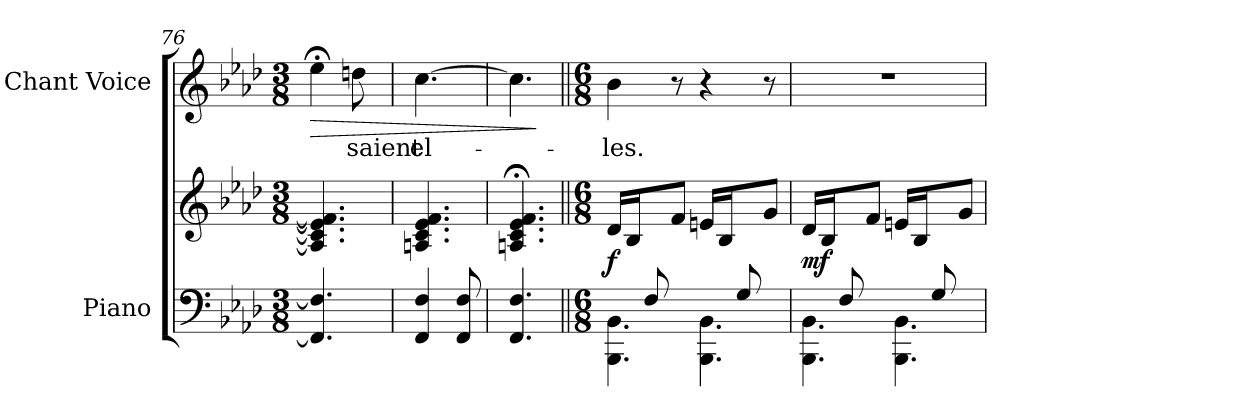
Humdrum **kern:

**kern	**kern	**dynam	**kern	**text	**dynam
*part2	*part2	*part2	*part1	*part1	*part1
*staff3	*staff2	*staff2/3	*staff1	*staff1	*staff1
*I"Piano	*	*	*I"Chant Voice	*	*
*I'Pno	*	*	*	*	*
*clefF4	*clefG2	*	*clefG2	*	*
*k[b-e-a-d-]	*k[b-e-a-d-]	*	*k[b-e-a-d-]	*	*
*M3/8	*M3/8	*	*M3/8	*	*
=76	=76	=76	=76	=76	=76
!	!	!	!	!	!LO:HP:b
4.FF/] 4.F/]	4.A/] 4.c/] 4.e-/] 4.f/]	.	4ee-;<\	.	>
!	!	!	!	!LO:LY:b	!
.	.	.	8ddn\	-saient	.
=77	=77	=77	=77	=77	=77
!	!	!	!	!LO:LY:b	!
4FF/ 4F/	4.An/ 4.c/ 4.e-/ 4.f/	.	[4.cc\	el-	.
8FF/ 8F/	.	.	.	.	.
=78	=78	=78	=78	=78	=78
4.FF/ 4.F/	4.An/;< 4.c/;< 4.e-/;< 4.f/;<	.	4.cc\]	.	.
.	.	.	.	.	]
=79||	=79||	=79||	=79||	=79||	=79||
*M6/8	*M6/8	*	*M6/8	*	*
*	*	*	*MM110	*	*
*^	*	*	*	*	*
!	!	!	!LO:DY:b	!	!LO:LY:b	!
8ryy	4.BBB-\ 4.BB-\	16d-/LL	f	4b-\	-les.	.
.	.	16B-/J	.	.	.	.
8F/	.	8ryy	.	.	.	.
4ryy	.	8f/J	.	8r	.	.
.	4.BBB-\ 4.BB-\	16en/LL	.	4r	.	.
.	.	16B-/J	.	.	.	.
8G/	.	8ryy	.	.	.	.
8ryy	.	8g/J	.	8r	.	.
=80	=80	=80	=80	=80	=80	=80
*	*	*	*	*MM106	*	*
!	!	!	!LO:DY:b	!	!	!
8ryy	4.BBB-\ 4.BB-\	16d-/LL	mf	2.r	.	.
.	.	16B-/J	.	.	.	.
8F/	.	8ryy	.	.	.	.
4ryy	.	8f/J	.	.	.	.
.	4.BBB-\ 4.BB-\	16en/LL	.	.	.	.
.	.	16B-/J	.	.	.	.
8G/	.	8ryy	.	.	.	.
8ryy	.	8g/J	.	.	.	.
*v	*v	*	*	*	*	*
=	=	=	=	=	=
*-	*-	*-	*-	*-	*-
